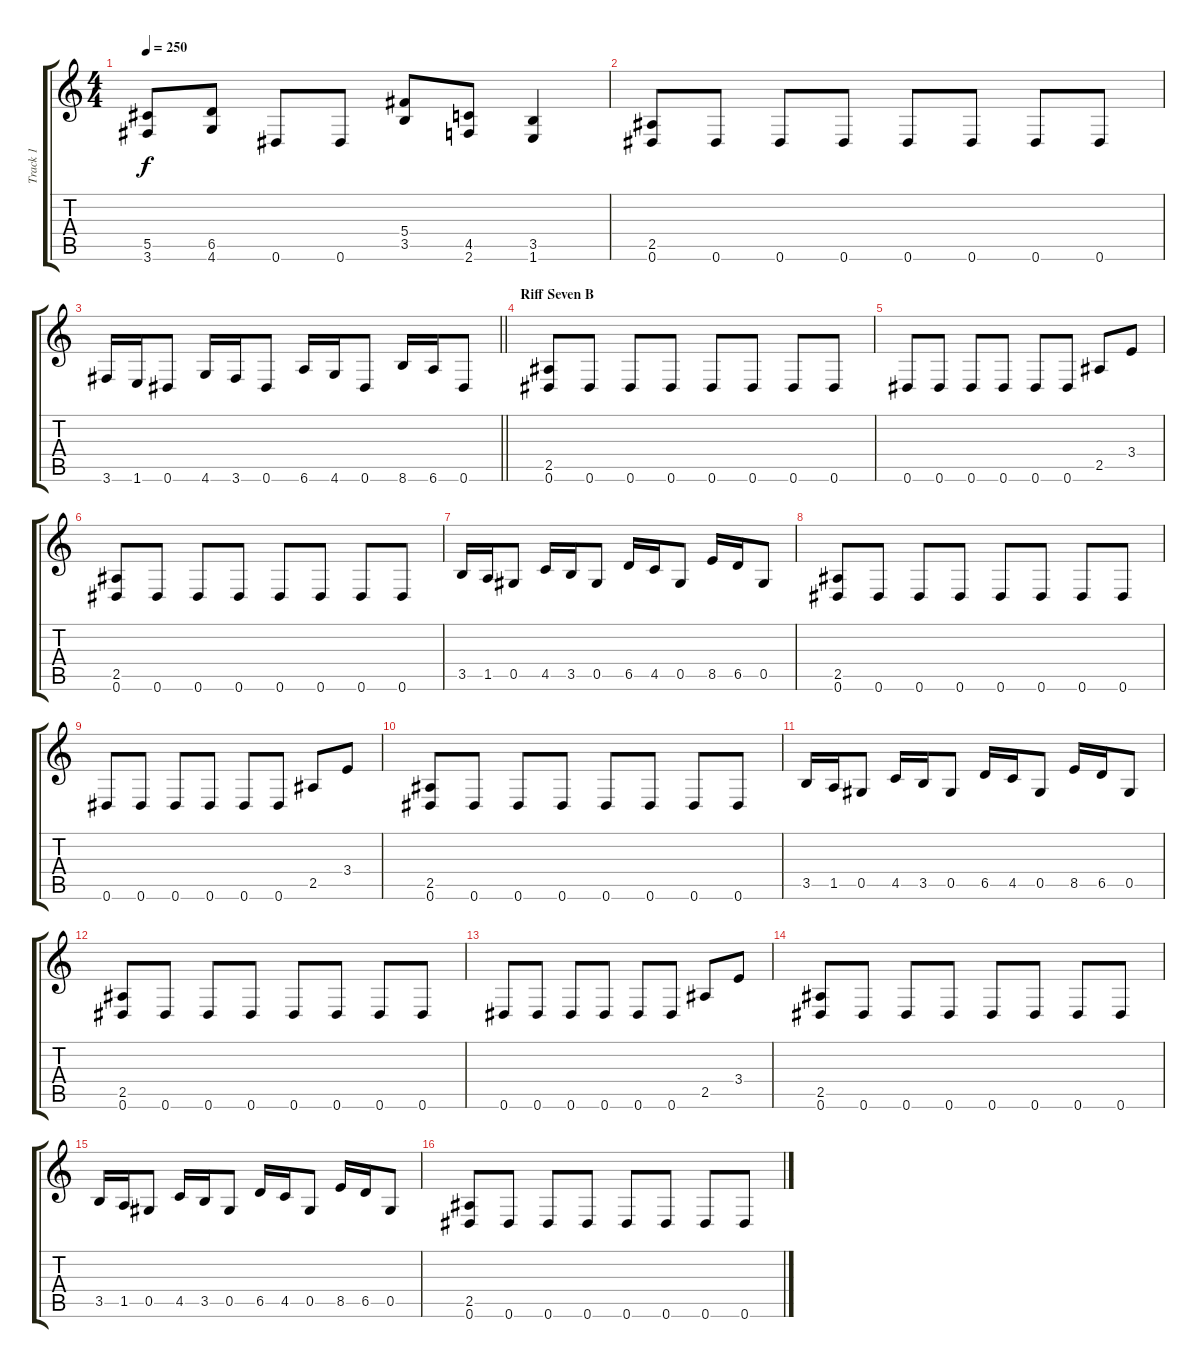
\track ("Track 1" "Track 1") {instrument distortionguitar}
\staff {score tabs}
\tuning (Eb4 Bb3 Gb3 Db3 Ab2 Eb2) {hide}
\ts (4 4)
\tempo 250
\clef g2
\ks c
(5.5 3.6).8{dy f} (6.5 4.6).8 0.6.8 0.6.8 (5.4 3.5).8 (4.5 2.6).8 (3.5 1.6).4 |
(2.5 0.6).8 0.6.8 0.6.8 0.6.8 0.6.8 0.6.8 0.6.8 0.6.8 |
\barLineRight lightlight
3.6.16 1.6.16 0.6.8 4.6.16 3.6.16 0.6.8 6.6.16 4.6.16 0.6.8 8.6.16 6.6.16 0.6.8 |
\section ("" "Riff Seven B")
(2.5 0.6).8 0.6.8 0.6.8 0.6.8 0.6.8 0.6.8 0.6.8 0.6.8 |
0.6.8 0.6.8 0.6.8 0.6.8 0.6.8 0.6.8 2.5.8 3.4.8 |
(2.5 0.6).8 0.6.8 0.6.8 0.6.8 0.6.8 0.6.8 0.6.8 0.6.8 |
3.5.16 1.5.16 0.5.8 4.5.16 3.5.16 0.5.8 6.5.16 4.5.16 0.5.8 8.5.16 6.5.16 0.5.8 |
(2.5 0.6).8 0.6.8 0.6.8 0.6.8 0.6.8 0.6.8 0.6.8 0.6.8 |
0.6.8 0.6.8 0.6.8 0.6.8 0.6.8 0.6.8 2.5.8 3.4.8 |
(2.5 0.6).8 0.6.8 0.6.8 0.6.8 0.6.8 0.6.8 0.6.8 0.6.8 |
3.5.16 1.5.16 0.5.8 4.5.16 3.5.16 0.5.8 6.5.16 4.5.16 0.5.8 8.5.16 6.5.16 0.5.8 |
(2.5 0.6).8 0.6.8 0.6.8 0.6.8 0.6.8 0.6.8 0.6.8 0.6.8 |
0.6.8 0.6.8 0.6.8 0.6.8 0.6.8 0.6.8 2.5.8 3.4.8 |
(2.5 0.6).8 0.6.8 0.6.8 0.6.8 0.6.8 0.6.8 0.6.8 0.6.8 |
3.5.16 1.5.16 0.5.8 4.5.16 3.5.16 0.5.8 6.5.16 4.5.16 0.5.8 8.5.16 6.5.16 0.5.8 |
(2.5 0.6).8 0.6.8 0.6.8 0.6.8 0.6.8 0.6.8 0.6.8 0.6.8
